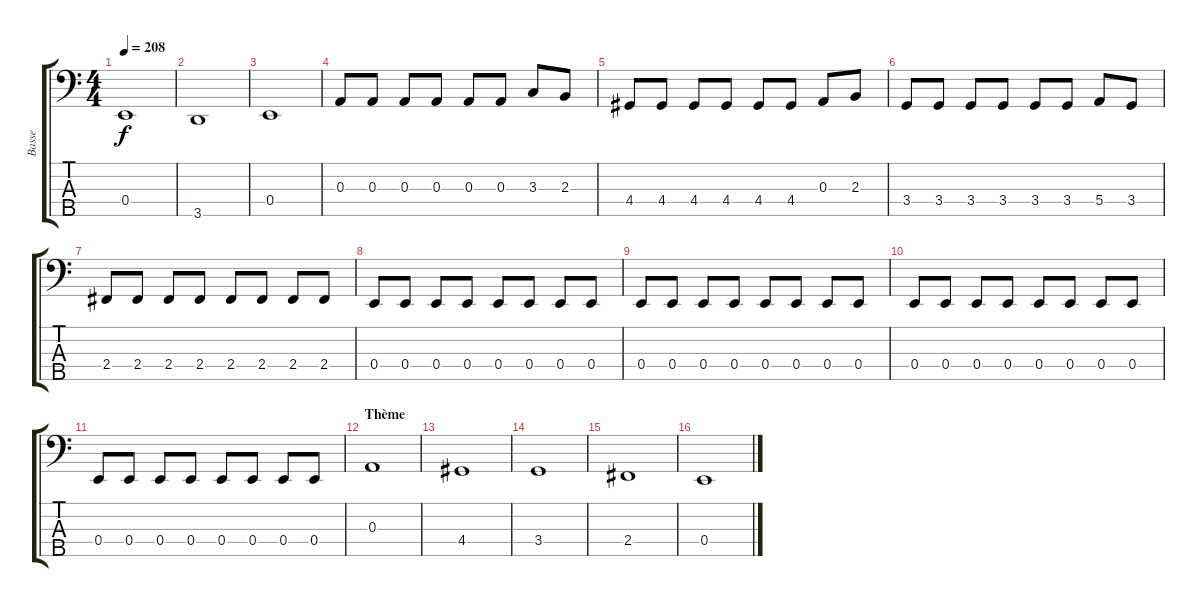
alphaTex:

\track ("Basse" "Basse") {instrument electricbassfinger}
\staff {score tabs}
\tuning (G2 D2 A1 E1 B0) {hide}
\ts (4 4)
\tempo 208
\clef f4
\ks c
0.4.1{dy f} |
3.5.1 |
0.4.1 |
0.3.8 0.3.8 0.3.8 0.3.8 0.3.8 0.3.8 3.3.8 2.3.8 |
4.4.8 4.4.8 4.4.8 4.4.8 4.4.8 4.4.8 0.3.8 2.3.8 |
3.4.8 3.4.8 3.4.8 3.4.8 3.4.8 3.4.8 5.4.8 3.4.8 |
2.4.8 2.4.8 2.4.8 2.4.8 2.4.8 2.4.8 2.4.8 2.4.8 |
0.4.8 0.4.8 0.4.8 0.4.8 0.4.8 0.4.8 0.4.8 0.4.8 |
0.4.8 0.4.8 0.4.8 0.4.8 0.4.8 0.4.8 0.4.8 0.4.8 |
0.4.8 0.4.8 0.4.8 0.4.8 0.4.8 0.4.8 0.4.8 0.4.8 |
0.4.8 0.4.8 0.4.8 0.4.8 0.4.8 0.4.8 0.4.8 0.4.8 |
\section ("" "Thème")
0.3.1 |
4.4.1 |
3.4.1 |
2.4.1 |
0.4.1
